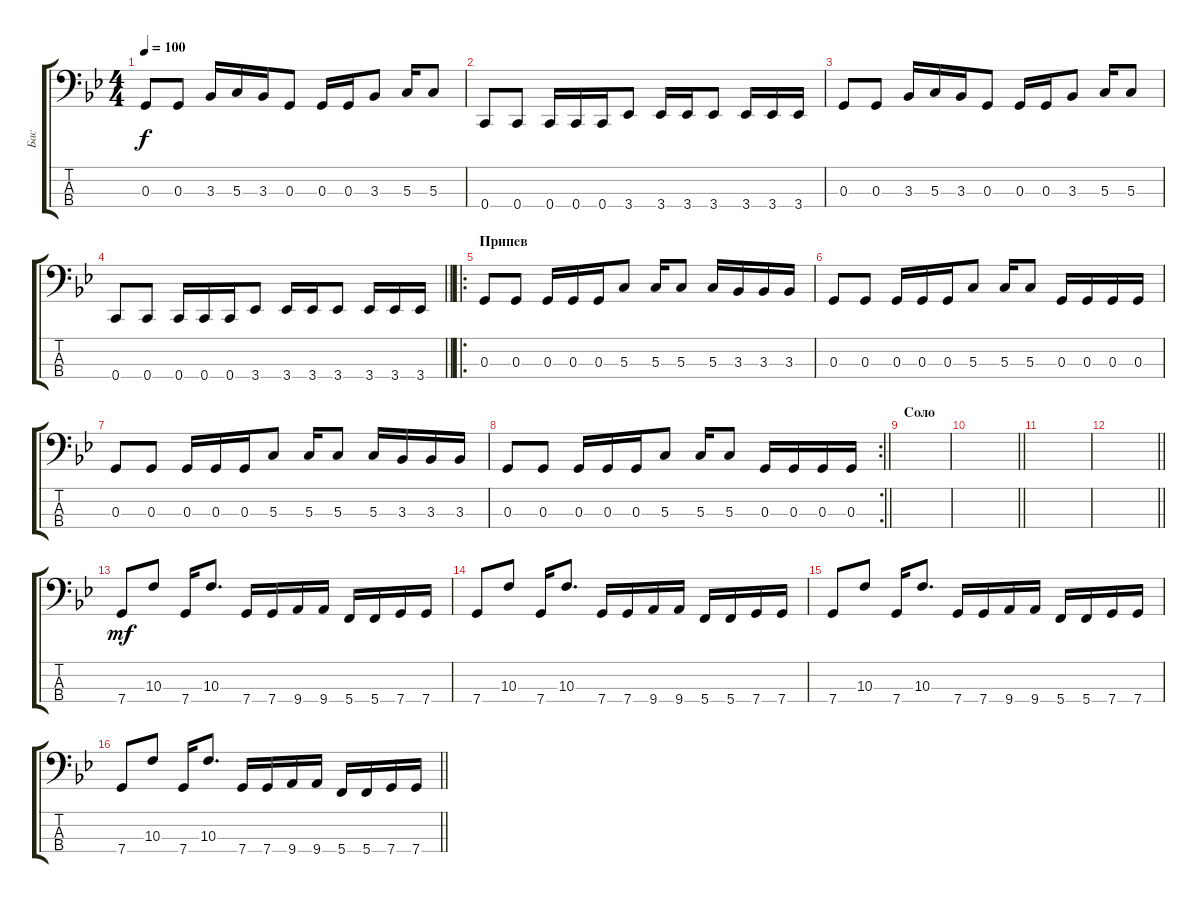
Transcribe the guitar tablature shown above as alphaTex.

\track ("Бас" "Бас") {instrument electricbasspick}
\staff {score tabs}
\tuning (F2 C2 G1 C1) {hide}
\ts (4 4)
\tempo 100
\clef f4
\ks gminor
0.3.8{dy f} 0.3.8 3.3.16 5.3.16 3.3.16 0.3.8 0.3.16 0.3.16 3.3.8 5.3.16 5.3.8 |
0.4.8 0.4.8 0.4.16 0.4.16 0.4.16 3.4.8 3.4.16 3.4.16 3.4.8 3.4.16 3.4.16 3.4.16 |
0.3.8 0.3.8 3.3.16 5.3.16 3.3.16 0.3.8 0.3.16 0.3.16 3.3.8 5.3.16 5.3.8 |
\barLineRight lightlight
0.4.8 0.4.8 0.4.16 0.4.16 0.4.16 3.4.8 3.4.16 3.4.16 3.4.8 3.4.16 3.4.16 3.4.16 |
\ro
\section ("" "Припев")
0.3.8 0.3.8 0.3.16 0.3.16 0.3.16 5.3.8 5.3.16 5.3.8 5.3.16 3.3.16 3.3.16 3.3.16 |
0.3.8 0.3.8 0.3.16 0.3.16 0.3.16 5.3.8 5.3.16 5.3.8 0.3.16 0.3.16 0.3.16 0.3.16 |
0.3.8 0.3.8 0.3.16 0.3.16 0.3.16 5.3.8 5.3.16 5.3.8 5.3.16 3.3.16 3.3.16 3.3.16 |
\rc 2
\barLineRight lightlight
0.3.8 0.3.8 0.3.16 0.3.16 0.3.16 5.3.8 5.3.16 5.3.8 0.3.16 0.3.16 0.3.16 0.3.16 |
\section ("" "Соло")
|
\barLineRight lightlight
|
|
\barLineRight lightlight
|
7.4.8{dy mf} 10.3.8 7.4.16 10.3.8{d} 7.4.16 7.4.16 9.4.16 9.4.16 5.4.16 5.4.16 7.4.16 7.4.16 |
7.4.8 10.3.8 7.4.16 10.3.8{d} 7.4.16 7.4.16 9.4.16 9.4.16 5.4.16 5.4.16 7.4.16 7.4.16 |
7.4.8 10.3.8 7.4.16 10.3.8{d} 7.4.16 7.4.16 9.4.16 9.4.16 5.4.16 5.4.16 7.4.16 7.4.16 |
\barLineRight lightlight
7.4.8 10.3.8 7.4.16 10.3.8{d} 7.4.16 7.4.16 9.4.16 9.4.16 5.4.16 5.4.16 7.4.16 7.4.16
